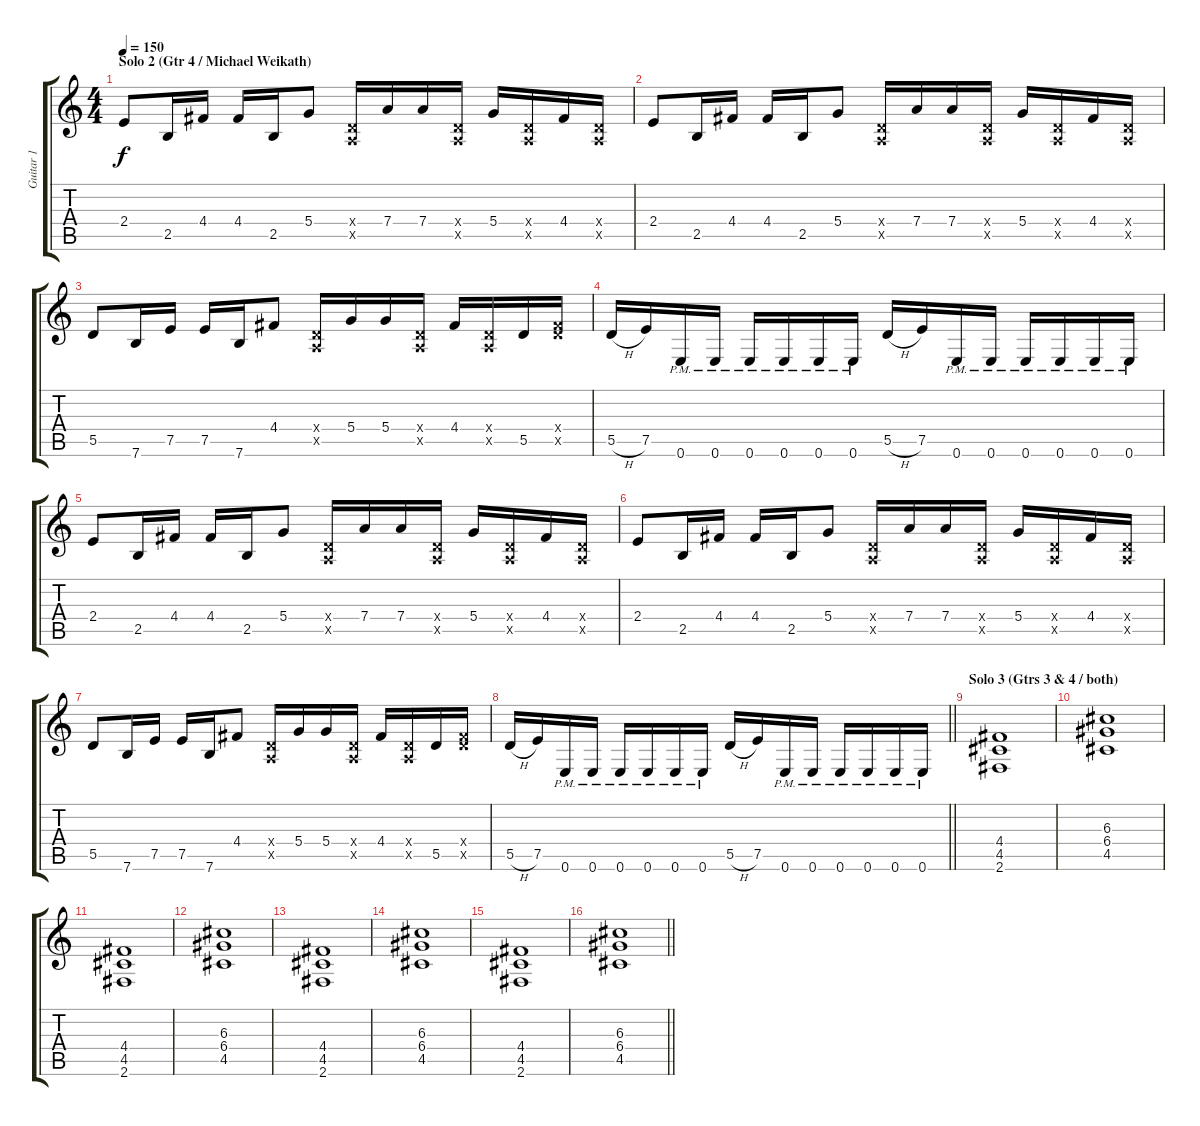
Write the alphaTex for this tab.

\track ("Guitar 1" "Guitar 1") {instrument distortionguitar}
\staff {score tabs}
\tuning (E4 B3 G3 D3 A2 E2) {hide}
\ts (4 4)
\section ("" "Solo 2 (Gtr 4 / Michael Weikath)")
\tempo 150
\clef g2
\ks c
2.4.8{dy f} 2.5.16 4.4.16 4.4.16 2.5.16 5.4.8 (0.4{x} 0.5{x}).16 7.4.16 7.4.16 (0.4{x} 0.5{x}).16 5.4.16 (0.4{x} 0.5{x}).16 4.4.16 (0.4{x} 0.5{x}).16 |
2.4.8 2.5.16 4.4.16 4.4.16 2.5.16 5.4.8 (0.4{x} 0.5{x}).16 7.4.16 7.4.16 (0.4{x} 0.5{x}).16 5.4.16 (0.4{x} 0.5{x}).16 4.4.16 (0.4{x} 0.5{x}).16 |
5.5.8 7.6.16 7.5.16 7.5.16 7.6.16 4.4.8 (0.4{x} 0.5{x}).16 5.4.16 5.4.16 (0.4{x} 0.5{x}).16 4.4.16 (0.4{x} 0.5{x}).16 5.5.16 (4.4{x} 5.5{x}).16 |
5.5{h}.16 7.5.16 0.6{pm}.16 0.6{pm}.16 0.6{pm}.16 0.6{pm}.16 0.6{pm}.16 0.6{pm}.16 5.5{h}.16 7.5.16 0.6{pm}.16 0.6{pm}.16 0.6{pm}.16 0.6{pm}.16 0.6{pm}.16 0.6{pm}.16 |
2.4.8 2.5.16 4.4.16 4.4.16 2.5.16 5.4.8 (0.4{x} 0.5{x}).16 7.4.16 7.4.16 (0.4{x} 0.5{x}).16 5.4.16 (0.4{x} 0.5{x}).16 4.4.16 (0.4{x} 0.5{x}).16 |
2.4.8 2.5.16 4.4.16 4.4.16 2.5.16 5.4.8 (0.4{x} 0.5{x}).16 7.4.16 7.4.16 (0.4{x} 0.5{x}).16 5.4.16 (0.4{x} 0.5{x}).16 4.4.16 (0.4{x} 0.5{x}).16 |
5.5.8 7.6.16 7.5.16 7.5.16 7.6.16 4.4.8 (0.4{x} 0.5{x}).16 5.4.16 5.4.16 (0.4{x} 0.5{x}).16 4.4.16 (0.4{x} 0.5{x}).16 5.5.16 (4.4{x} 5.5{x}).16 |
\barLineRight lightlight
5.5{h}.16 7.5.16 0.6{pm}.16 0.6{pm}.16 0.6{pm}.16 0.6{pm}.16 0.6{pm}.16 0.6{pm}.16 5.5{h}.16 7.5.16 0.6{pm}.16 0.6{pm}.16 0.6{pm}.16 0.6{pm}.16 0.6{pm}.16 0.6{pm}.16 |
\section ("" "Solo 3 (Gtrs 3 & 4 / both)")
(4.4 4.5 2.6).1 |
(6.3 6.4 4.5).1 |
(4.4 4.5 2.6).1 |
(6.3 6.4 4.5).1 |
(4.4 4.5 2.6).1 |
(6.3 6.4 4.5).1 |
(4.4 4.5 2.6).1 |
\barLineRight lightlight
(6.3 6.4 4.5).1
